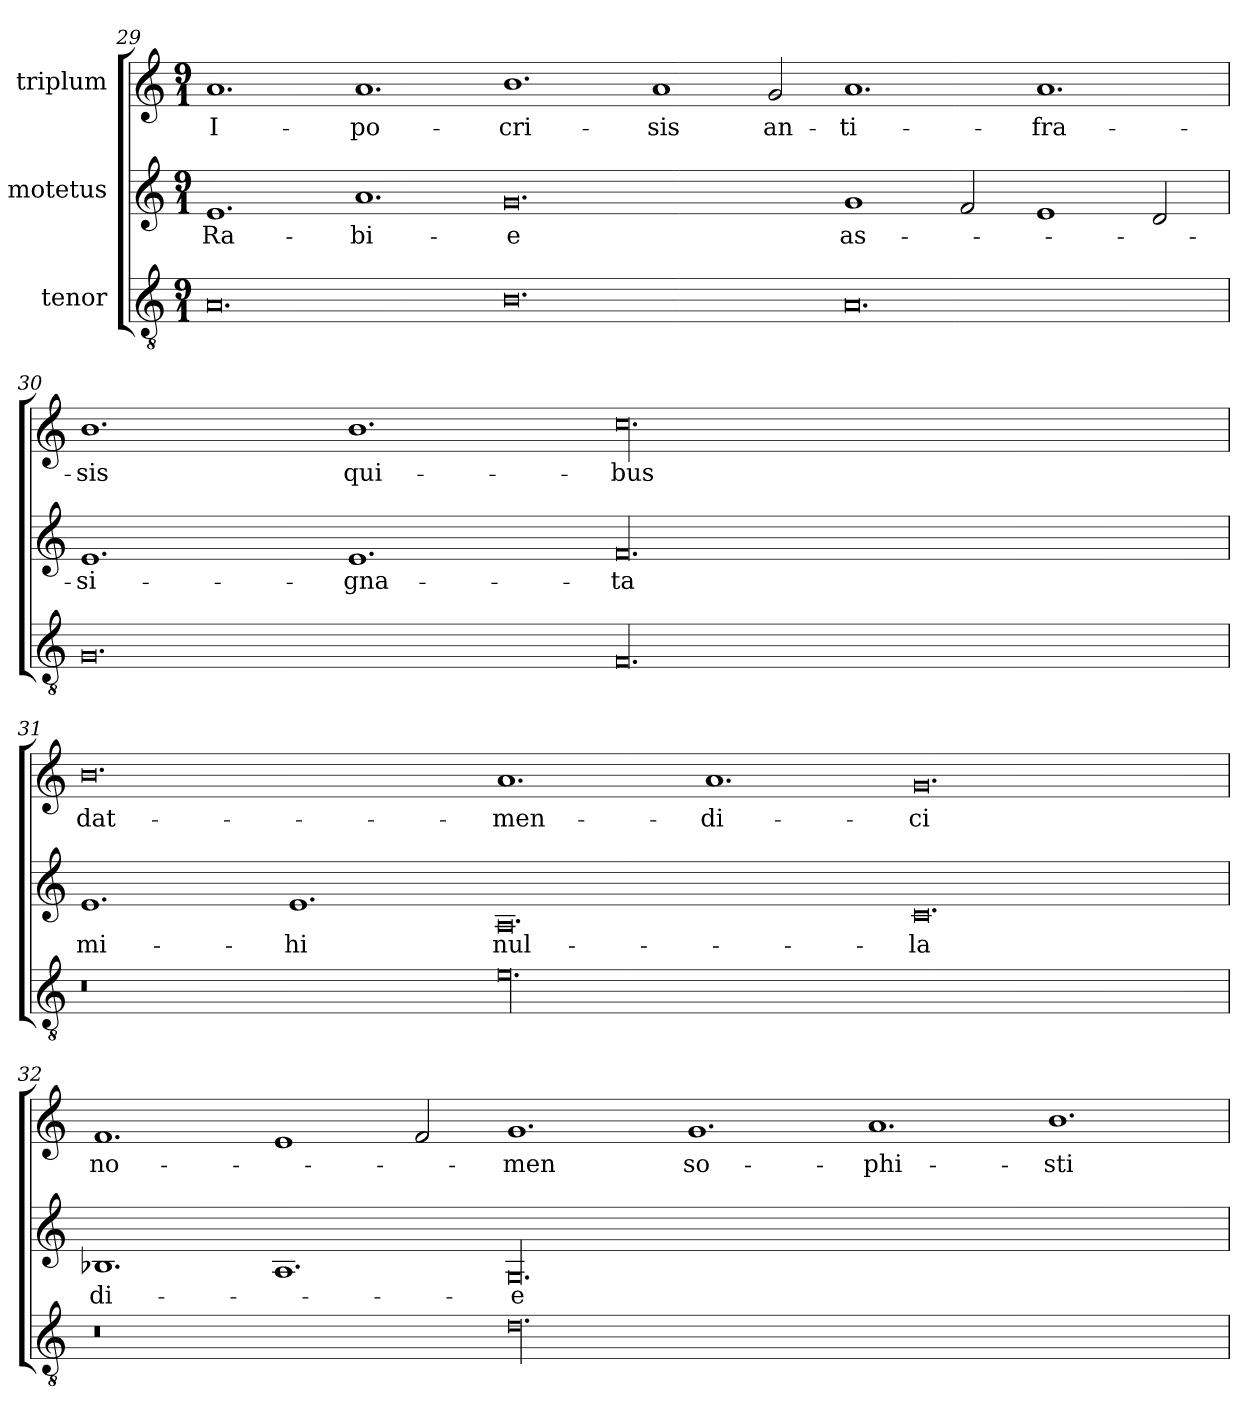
**kern	**kern	**text	**kern	**text
*part3	*part2	*part2	*part1	*part1
*staff3	*staff2	*staff2	*staff1	*staff1
*I"tenor	*I"motetus	*	*I"triplum	*
*clefGv2	*clefG2	*	*clefG2	*
*k[]	*k[]	*	*k[]	*
*C:	*C:	*	*C:	*
*M9/1	*M9/1	*	*M9/1	*
=29	=29	=29	=29	=29
0.A/	1.e/	Ra-	1.a/	I-
.	1.a/	-bi-	1.a/	-po-
0.B\	0.g/	-e	1.b\	-cri-
.	.	.	1a/	-sis
.	.	.	2g/	an-
0.A/	1g/	as-	1.a/	-ti-
.	2f/	.	.	.
.	1e/	.	1.a/	-fra-
.	2d/	.	.	.
=30	=30	=30	=30	=30
0.G/	1.e/	-si-	1.b\	-sis
.	1.e/	-gna-	1.b\	qui-
00.F/	00.f/	-ta	00.cc\	-bus
!!LO:LB:g=z
=31	=31	=31	=31	=31
0.r	1.e/	mi-	0.b\	dat-
.	1.e/	-hi	.	.
00.e\	0.A/	nul-	1.a/	men-
.	.	.	1.a/	-di-
.	0.c/	-la	0.g/	-ci
=32	=32	=32	=32	=32
0.r	1.B-X/	di-	1.f/	no-
.	1.A/	.	1e/	.
.	.	.	2f/	.
00.d\	00.G/	-e	1.g/	-men
.	.	.	1.g/	so-
.	.	.	1.a/	-phi-
.	.	.	1.b\	-sti-
=	=	=	=	=
*-	*-	*-	*-	*-
